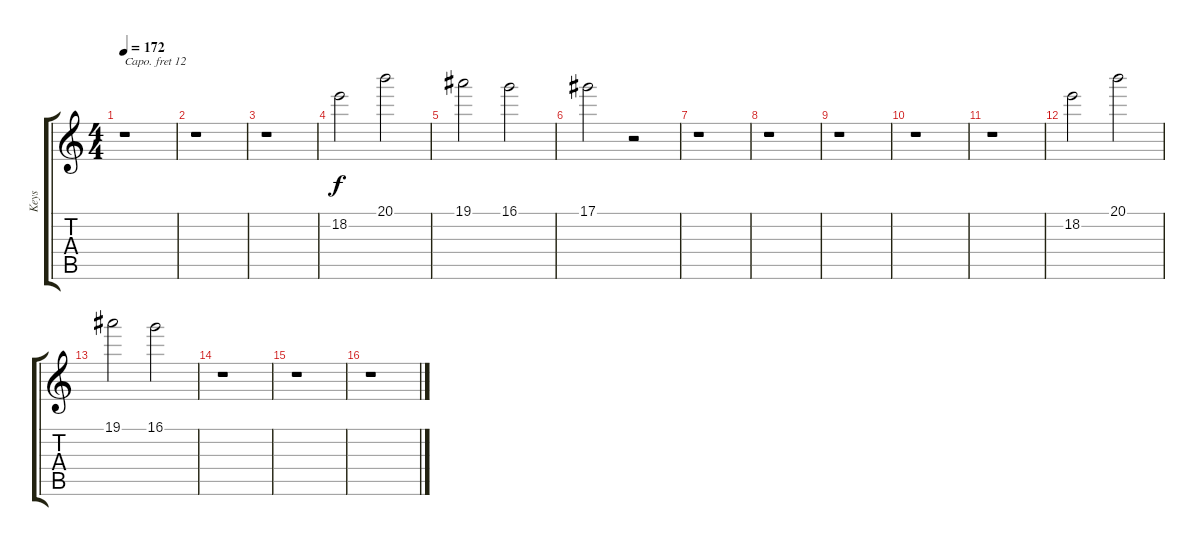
\track ("Keys" "Keys") {instrument electricpiano1}
\staff {score tabs}
\capo 12
\tuning (Eb4 Bb3 Gb3 Db3 Ab2 Db2) {hide}
\ts (4 4)
\tempo 172
\clef g2
\ks c
r.1{dy f} |
r.1 |
r.1 |
18.2.2 20.1.2 |
19.1.2 16.1.2 |
17.1.2 r.2 |
r.1 |
r.1 |
r.1 |
r.1 |
r.1 |
18.2.2 20.1.2 |
19.1.2 16.1.2 |
r.1 |
r.1 |
r.1
